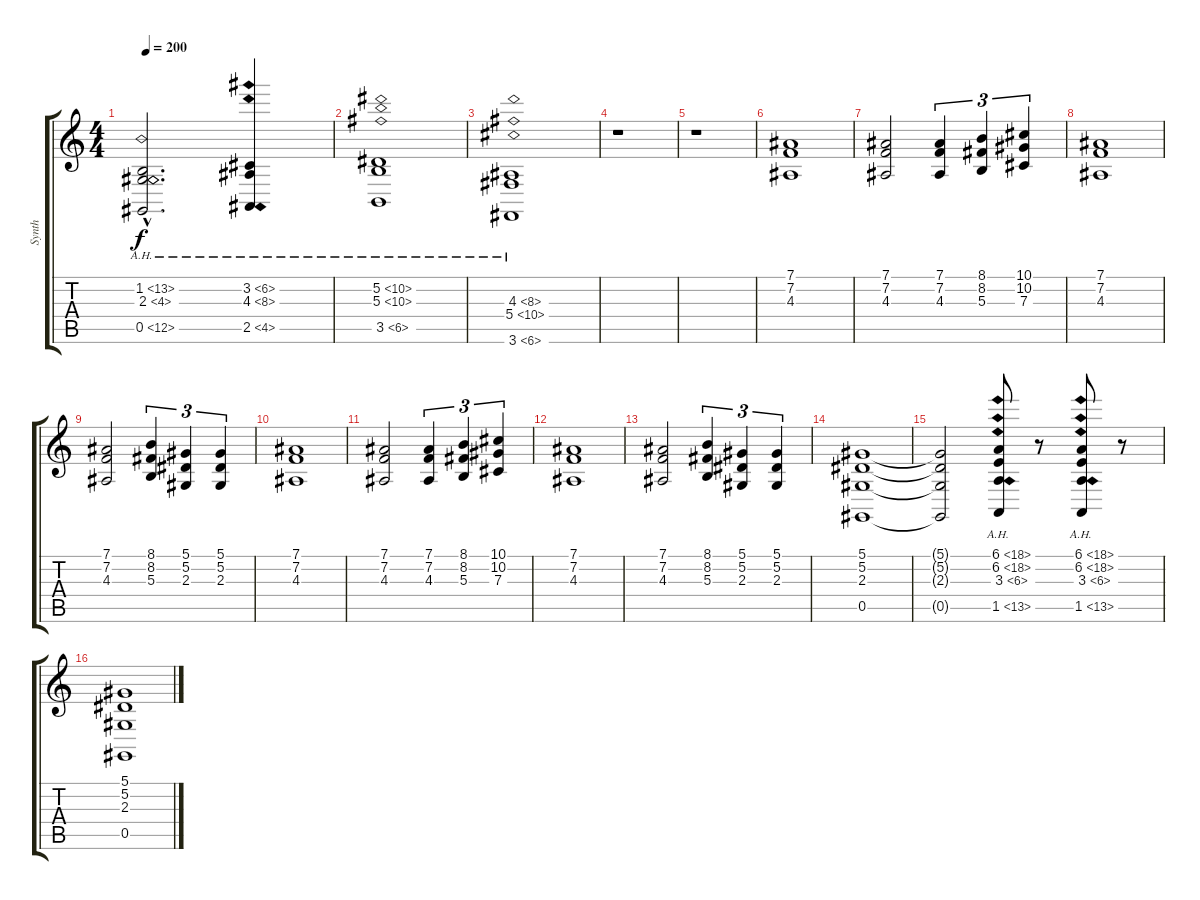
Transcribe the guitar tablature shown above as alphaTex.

\track ("Synth" "Synth") {instrument stringensemble1}
\staff {score tabs}
\tuning (Eb4 Bb3 Gb3 Db3 Ab2 Eb2) {hide}
\ts (4 4)
\tempo 200
\clef g2
\ks c
(1.2{ah 12 hac} 2.3{ah 2 hac} 0.5{ah 12 hac}).2{d dy f} (3.2{ah 3} 4.3{ah 4} 2.5{ah 2}).4 |
(5.2{ah 5} 5.3{ah 5} 3.5{ah 3}).1 |
(4.3{ah 4} 5.4{ah 5} 3.6{ah 3}).1 |
r.1 |
r.1 |
(7.1 7.2 4.3).1 |
(7.1 7.2 4.3).2 (7.1 7.2 4.3).4{tu (3 2)} (8.1 8.2 5.3).4{tu (3 2)} (10.1 10.2 7.3).4{tu (3 2)} |
(7.1 7.2 4.3).1 |
(7.1 7.2 4.3).2 (8.1 8.2 5.3).4{tu (3 2)} (5.1 5.2 2.3).4{tu (3 2)} (5.1 5.2 2.3).4{tu (3 2)} |
(7.1 7.2 4.3).1 |
(7.1 7.2 4.3).2 (7.1 7.2 4.3).4{tu (3 2)} (8.1 8.2 5.3).4{tu (3 2)} (10.1 10.2 7.3).4{tu (3 2)} |
(7.1 7.2 4.3).1 |
(7.1 7.2 4.3).2 (8.1 8.2 5.3).4{tu (3 2)} (5.1 5.2 2.3).4{tu (3 2)} (5.1 5.2 2.3).4{tu (3 2)} |
(5.1 5.2 2.3 0.5).1 |
(5.1{t} 5.2{t} 2.3{t} 0.5{t}).2 (6.1{ah 12} 6.2{ah 12} 3.3{ah 3} 1.5{ah 12}).8 r.8 (6.1{ah 12} 6.2{ah 12} 3.3{ah 3} 1.5{ah 12}).8 r.8 |
(5.1 5.2 2.3 0.5).1
